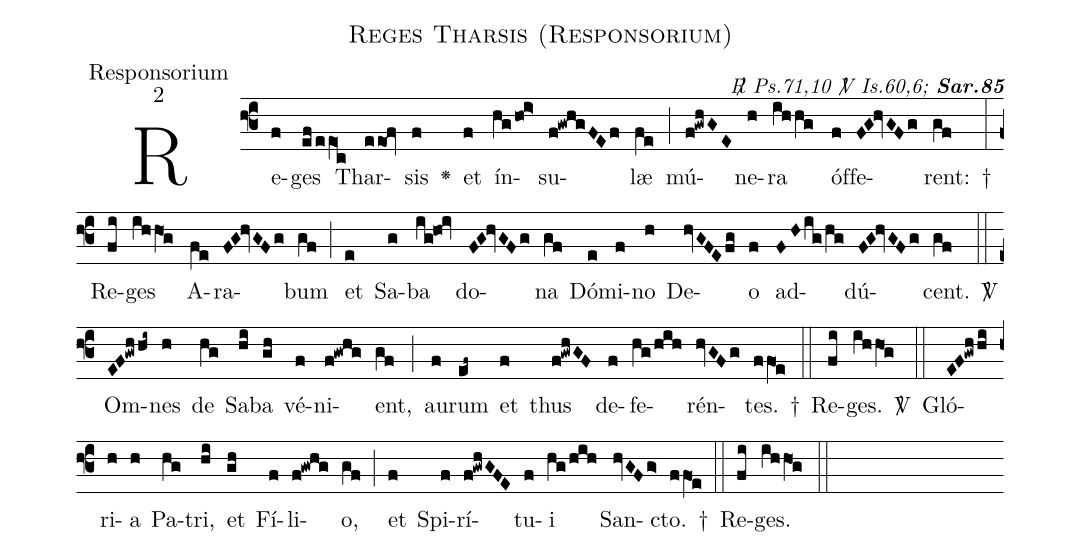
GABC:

name:Reges Tharsis (Responsorium);
office-part:Responsorium;
mode:2;
commentary:{\itshape\mdseries \Rbar\  Ps.71,10 \Vbar\  Is.60,6;\/} {\bfseries Sar.85};
%%
(f3)Re(f)ges(ef/eeO1c) Thar(eeo1!fv)sis(f) <v>\greheightstar</v>() et(f) ín(hg/ho0!i>)su(f!gwhgFEf)læ(fe) (;) mú(f!gwhGE)ne(h)ra(ih/hg) óf(f)fe(FG!hvGFg)rent:(gf) †(:) Re(fi)ges(ihhO1g) A(fe)ra(FG!hvGFg)bum(gf) (;) et(e) Sa(g)ba(ig!ho0!iv) do(FG!hvGFg)na(gf) Dó(e)mi(f)no(h) De(hvGFEfg)o(f) ad(FHig/hg)dú(FG!hvGFg)cent.(gf)  <sp>V/</sp>(::) Om(EF!gwhhi~)nes(h) de(hg) Sa(hi)ba(gh) vé(f)ni(f!gwhg)ent,(gf) (;) au(f)rum(ef~) et(f) thus(f!gwhGF) de(f)fe(hg/hih)rén(hvGFg)tes.(ffO1e) †(::) Re(fi)ges.(ihhO1g)  <sp>V/</sp>(::) Gló(EF!gwh/hi)ri(h)a(h) Pa(hg)tri,(hi) et(gh) Fí(f)li(f!gwhg)o,(gf) (;) et(f) Spi(f)rí(f!gwhGFE)tu(f)i(hg/hih) San(hvGFg>)cto.(ffO1!e) †(::) Re(fi)ges.(ihhO1g) (::)
